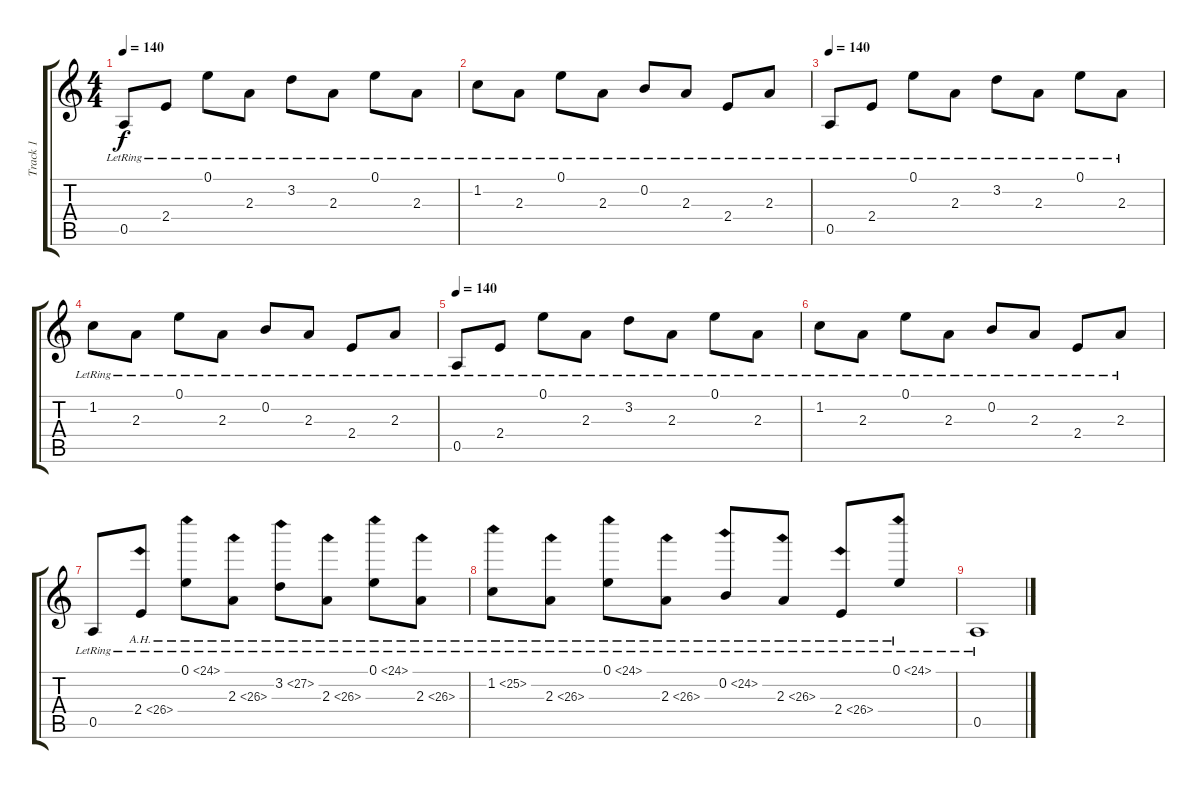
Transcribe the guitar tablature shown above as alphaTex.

\track ("Track 1" "Track 1") {instrument acousticguitarnylon}
\staff {score tabs}
\tuning (E4 B3 G3 D3 A2 E2) {hide}
\ts (4 4)
\tempo 140
\clef g2
\ks c
0.5{lr}.8{dy f} 2.4{lr}.8 0.1{lr}.8 2.3{lr}.8 3.2{lr}.8 2.3{lr}.8 0.1{lr}.8 2.3{lr}.8 |
1.2{lr}.8 2.3{lr}.8 0.1{lr}.8 2.3{lr}.8 0.2{lr}.8 2.3{lr}.8 2.4{lr}.8 2.3{lr}.8 |
\tempo 140
0.5{lr}.8 2.4{lr}.8 0.1{lr}.8 2.3{lr}.8 3.2{lr}.8 2.3{lr}.8 0.1{lr}.8 2.3{lr}.8 |
1.2{lr}.8 2.3{lr}.8 0.1{lr}.8 2.3{lr}.8 0.2{lr}.8 2.3{lr}.8 2.4{lr}.8 2.3{lr}.8 |
\tempo 140
0.5{lr}.8 2.4{lr}.8 0.1{lr}.8 2.3{lr}.8 3.2{lr}.8 2.3{lr}.8 0.1{lr}.8 2.3{lr}.8 |
1.2{lr}.8 2.3{lr}.8 0.1{lr}.8 2.3{lr}.8 0.2{lr}.8 2.3{lr}.8 2.4{lr}.8 2.3{lr}.8 |
0.5{lr}.8 2.4{ah 24 lr}.8 0.1{ah 24 lr}.8 2.3{ah 24 lr}.8 3.2{ah 24 lr}.8 2.3{ah 24 lr}.8 0.1{ah 24 lr}.8 2.3{ah 24 lr}.8 |
1.2{ah 24 lr}.8 2.3{ah 24 lr}.8 0.1{ah 24 lr}.8 2.3{ah 24 lr}.8 0.2{ah 24 lr}.8 2.3{ah 24 lr}.8 2.4{ah 24 lr}.8 0.1{ah 24 lr}.8 |
0.5{lr}.1
